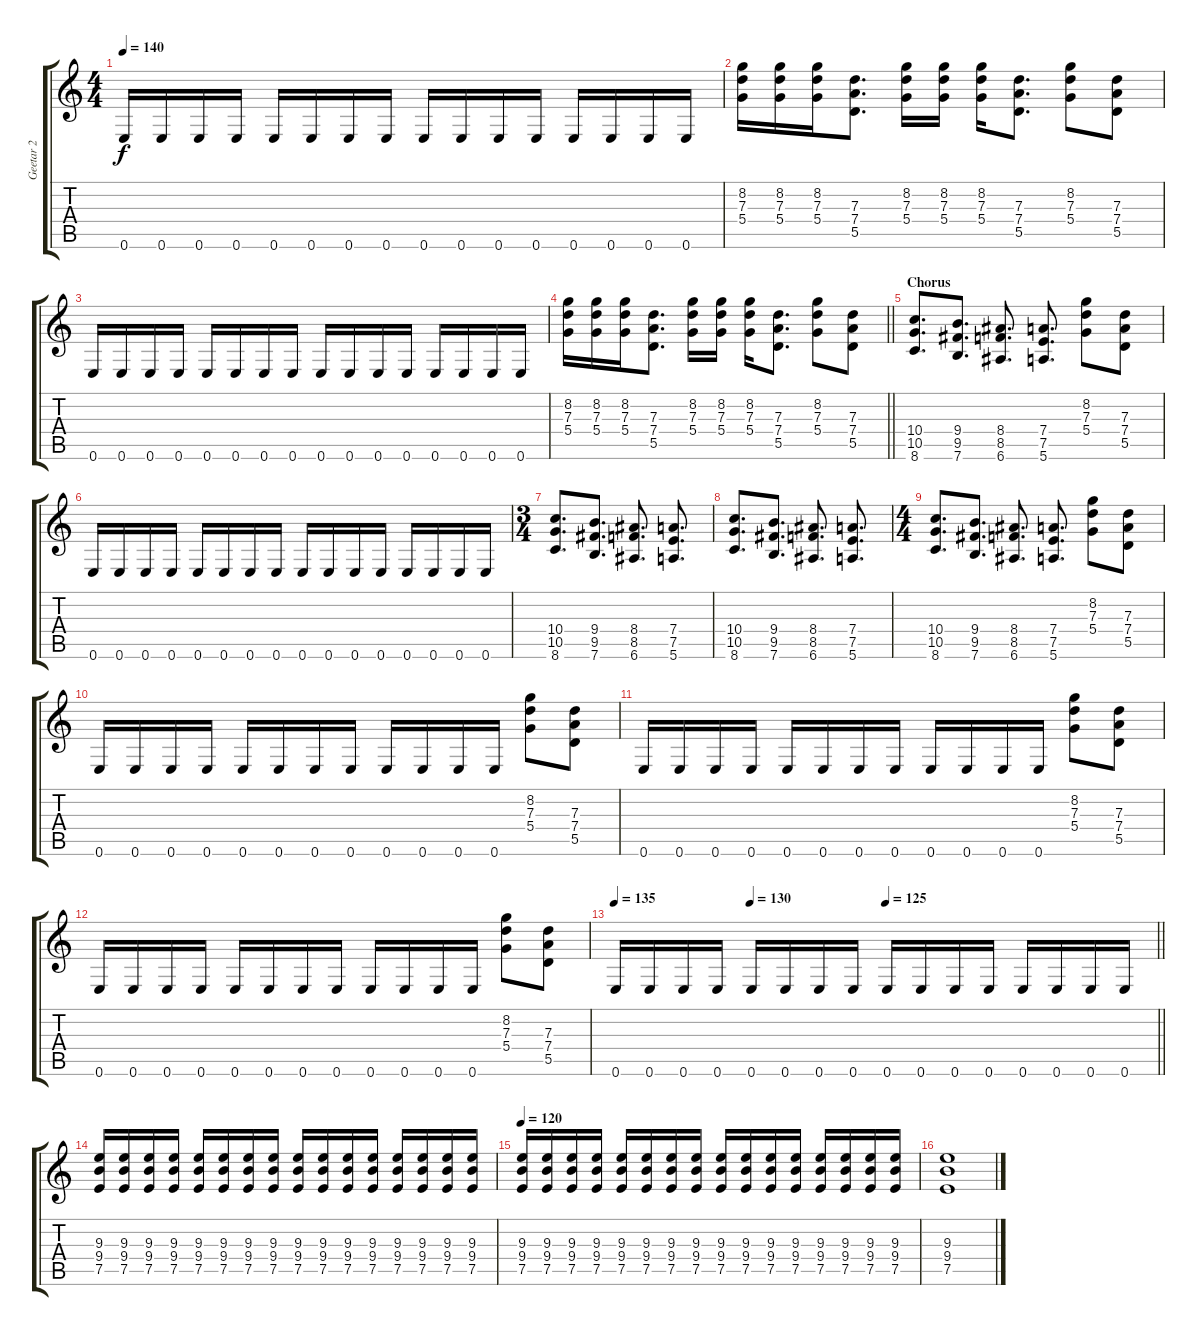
\track ("Geetar 2" "Geetar 2") {instrument distortionguitar}
\staff {score tabs}
\tuning (E4 B3 G3 D3 A2 E2) {hide}
\ts (4 4)
\tempo 140
\clef g2
\ks c
0.6.16{dy f} 0.6.16 0.6.16 0.6.16 0.6.16 0.6.16 0.6.16 0.6.16 0.6.16 0.6.16 0.6.16 0.6.16 0.6.16 0.6.16 0.6.16 0.6.16 |
(8.2 7.3 5.4).16 (8.2 7.3 5.4).16 (8.2 7.3 5.4).16 (7.3 7.4 5.5).8{d} (8.2 7.3 5.4).16 (8.2 7.3 5.4).16 (8.2 7.3 5.4).16 (7.3 7.4 5.5).8{d} (8.2 7.3 5.4).8 (7.3 7.4 5.5).8 |
0.6.16 0.6.16 0.6.16 0.6.16 0.6.16 0.6.16 0.6.16 0.6.16 0.6.16 0.6.16 0.6.16 0.6.16 0.6.16 0.6.16 0.6.16 0.6.16 |
\barLineRight lightlight
(8.2 7.3 5.4).16 (8.2 7.3 5.4).16 (8.2 7.3 5.4).16 (7.3 7.4 5.5).8{d} (8.2 7.3 5.4).16 (8.2 7.3 5.4).16 (8.2 7.3 5.4).16 (7.3 7.4 5.5).8{d} (8.2 7.3 5.4).8 (7.3 7.4 5.5).8 |
\section ("" "Chorus")
(10.4 10.5 8.6).8{d} (9.4 9.5 7.6).8{d} (8.4 8.5 6.6).8{d} (7.4 7.5 5.6).8{d} (8.2 7.3 5.4).8 (7.3 7.4 5.5).8 |
0.6.16 0.6.16 0.6.16 0.6.16 0.6.16 0.6.16 0.6.16 0.6.16 0.6.16 0.6.16 0.6.16 0.6.16 0.6.16 0.6.16 0.6.16 0.6.16 |
\ts (3 4)
(10.4 10.5 8.6).8{d} (9.4 9.5 7.6).8{d} (8.4 8.5 6.6).8{d} (7.4 7.5 5.6).8{d} |
(10.4 10.5 8.6).8{d} (9.4 9.5 7.6).8{d} (8.4 8.5 6.6).8{d} (7.4 7.5 5.6).8{d} |
\ts (4 4)
(10.4 10.5 8.6).8{d} (9.4 9.5 7.6).8{d} (8.4 8.5 6.6).8{d} (7.4 7.5 5.6).8{d} (8.2 7.3 5.4).8 (7.3 7.4 5.5).8 |
0.6.16 0.6.16 0.6.16 0.6.16 0.6.16 0.6.16 0.6.16 0.6.16 0.6.16 0.6.16 0.6.16 0.6.16 (8.2 7.3 5.4).8 (7.3 7.4 5.5).8 |
0.6.16 0.6.16 0.6.16 0.6.16 0.6.16 0.6.16 0.6.16 0.6.16 0.6.16 0.6.16 0.6.16 0.6.16 (8.2 7.3 5.4).8 (7.3 7.4 5.5).8 |
0.6.16 0.6.16 0.6.16 0.6.16 0.6.16 0.6.16 0.6.16 0.6.16 0.6.16 0.6.16 0.6.16 0.6.16 (8.2 7.3 5.4).8 (7.3 7.4 5.5).8 |
\tempo 135
\tempo (130 0.25)
\tempo (125 0.5)
\barLineRight lightlight
0.6.16 0.6.16 0.6.16 0.6.16 0.6.16 0.6.16 0.6.16 0.6.16 0.6.16 0.6.16 0.6.16 0.6.16 0.6.16 0.6.16 0.6.16 0.6.16 |
(9.3 9.4 7.5).16 (9.3 9.4 7.5).16 (9.3 9.4 7.5).16 (9.3 9.4 7.5).16 (9.3 9.4 7.5).16 (9.3 9.4 7.5).16 (9.3 9.4 7.5).16 (9.3 9.4 7.5).16 (9.3 9.4 7.5).16 (9.3 9.4 7.5).16 (9.3 9.4 7.5).16 (9.3 9.4 7.5).16 (9.3 9.4 7.5).16 (9.3 9.4 7.5).16 (9.3 9.4 7.5).16 (9.3 9.4 7.5).16 |
\tempo 120
(9.3 9.4 7.5).16 (9.3 9.4 7.5).16 (9.3 9.4 7.5).16 (9.3 9.4 7.5).16 (9.3 9.4 7.5).16 (9.3 9.4 7.5).16 (9.3 9.4 7.5).16 (9.3 9.4 7.5).16 (9.3 9.4 7.5).16 (9.3 9.4 7.5).16 (9.3 9.4 7.5).16 (9.3 9.4 7.5).16 (9.3 9.4 7.5).16 (9.3 9.4 7.5).16 (9.3 9.4 7.5).16 (9.3 9.4 7.5).16 |
(9.3 9.4 7.5).1
